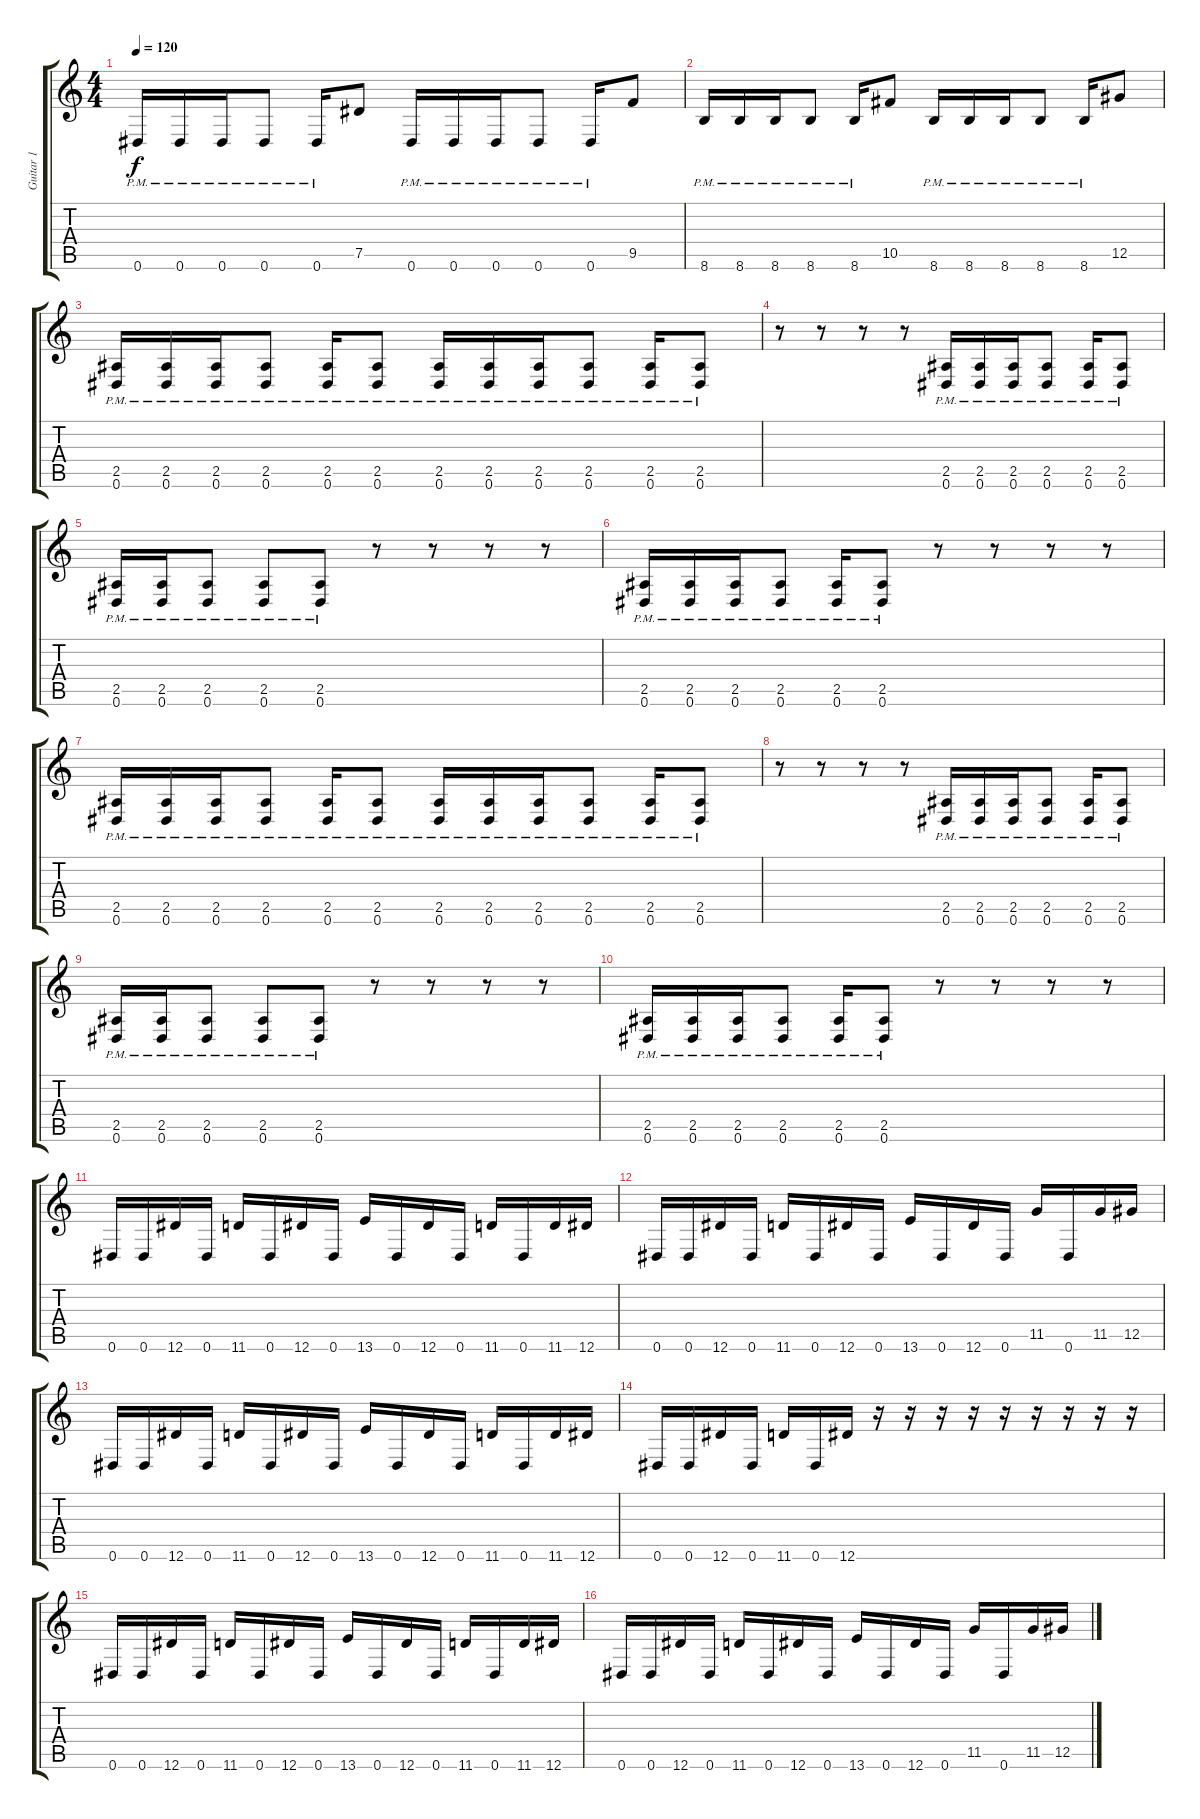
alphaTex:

\track ("Guitar 1" "Guitar 1") {instrument distortionguitar}
\staff {score tabs}
\tuning (Eb4 Bb3 Gb3 Db3 Ab2 Eb2) {hide}
\ts (4 4)
\tempo 120
\clef g2
\ks c
0.6{pm}.16{dy f} 0.6{pm}.16 0.6{pm}.16 0.6{pm}.8 0.6{pm}.16 7.5.8 0.6{pm}.16 0.6{pm}.16 0.6{pm}.16 0.6{pm}.8 0.6{pm}.16 9.5.8 |
8.6{pm}.16 8.6{pm}.16 8.6{pm}.16 8.6{pm}.8 8.6{pm}.16 10.5.8 8.6{pm}.16 8.6{pm}.16 8.6{pm}.16 8.6{pm}.8 8.6{pm}.16 12.5.8 |
(2.5{pm} 0.6{pm}).16 (2.5{pm} 0.6{pm}).16 (2.5{pm} 0.6{pm}).16 (2.5{pm} 0.6{pm}).8 (2.5{pm} 0.6{pm}).16 (2.5{pm} 0.6{pm}).8 (2.5{pm} 0.6{pm}).16 (2.5{pm} 0.6{pm}).16 (2.5{pm} 0.6{pm}).16 (2.5{pm} 0.6{pm}).8 (2.5{pm} 0.6{pm}).16 (2.5{pm} 0.6{pm}).8 |
r.8 r.8 r.8 r.8 (2.5{pm} 0.6{pm}).16 (2.5{pm} 0.6{pm}).16 (2.5{pm} 0.6{pm}).16 (2.5{pm} 0.6{pm}).8 (2.5{pm} 0.6{pm}).16 (2.5{pm} 0.6{pm}).8 |
(2.5{pm} 0.6{pm}).16 (2.5{pm} 0.6{pm}).16 (2.5{pm} 0.6{pm}).8 (2.5{pm} 0.6{pm}).8 (2.5{pm} 0.6{pm}).8 r.8 r.8 r.8 r.8 |
(2.5{pm} 0.6{pm}).16 (2.5{pm} 0.6{pm}).16 (2.5{pm} 0.6{pm}).16 (2.5{pm} 0.6{pm}).8 (2.5{pm} 0.6{pm}).16 (2.5{pm} 0.6{pm}).8 r.8 r.8 r.8 r.8 |
(2.5{pm} 0.6{pm}).16 (2.5{pm} 0.6{pm}).16 (2.5{pm} 0.6{pm}).16 (2.5{pm} 0.6{pm}).8 (2.5{pm} 0.6{pm}).16 (2.5{pm} 0.6{pm}).8 (2.5{pm} 0.6{pm}).16 (2.5{pm} 0.6{pm}).16 (2.5{pm} 0.6{pm}).16 (2.5{pm} 0.6{pm}).8 (2.5{pm} 0.6{pm}).16 (2.5{pm} 0.6{pm}).8 |
r.8 r.8 r.8 r.8 (2.5{pm} 0.6{pm}).16 (2.5{pm} 0.6{pm}).16 (2.5{pm} 0.6{pm}).16 (2.5{pm} 0.6{pm}).8 (2.5{pm} 0.6{pm}).16 (2.5{pm} 0.6{pm}).8 |
(2.5{pm} 0.6{pm}).16 (2.5{pm} 0.6{pm}).16 (2.5{pm} 0.6{pm}).8 (2.5{pm} 0.6{pm}).8 (2.5{pm} 0.6{pm}).8 r.8 r.8 r.8 r.8 |
(2.5{pm} 0.6{pm}).16 (2.5{pm} 0.6{pm}).16 (2.5{pm} 0.6{pm}).16 (2.5{pm} 0.6{pm}).8 (2.5{pm} 0.6{pm}).16 (2.5{pm} 0.6{pm}).8 r.8 r.8 r.8 r.8 |
0.6.16 0.6.16 12.6.16 0.6.16 11.6.16 0.6.16 12.6.16 0.6.16 13.6.16 0.6.16 12.6.16 0.6.16 11.6.16 0.6.16 11.6.16 12.6.16 |
0.6.16 0.6.16 12.6.16 0.6.16 11.6.16 0.6.16 12.6.16 0.6.16 13.6.16 0.6.16 12.6.16 0.6.16 11.5.16 0.6.16 11.5.16 12.5.16 |
0.6.16 0.6.16 12.6.16 0.6.16 11.6.16 0.6.16 12.6.16 0.6.16 13.6.16 0.6.16 12.6.16 0.6.16 11.6.16 0.6.16 11.6.16 12.6.16 |
0.6.16 0.6.16 12.6.16 0.6.16 11.6.16 0.6.16 12.6.16 r.16 r.16 r.16 r.16 r.16 r.16 r.16 r.16 r.16 |
0.6.16 0.6.16 12.6.16 0.6.16 11.6.16 0.6.16 12.6.16 0.6.16 13.6.16 0.6.16 12.6.16 0.6.16 11.6.16 0.6.16 11.6.16 12.6.16 |
0.6.16 0.6.16 12.6.16 0.6.16 11.6.16 0.6.16 12.6.16 0.6.16 13.6.16 0.6.16 12.6.16 0.6.16 11.5.16 0.6.16 11.5.16 12.5.16
